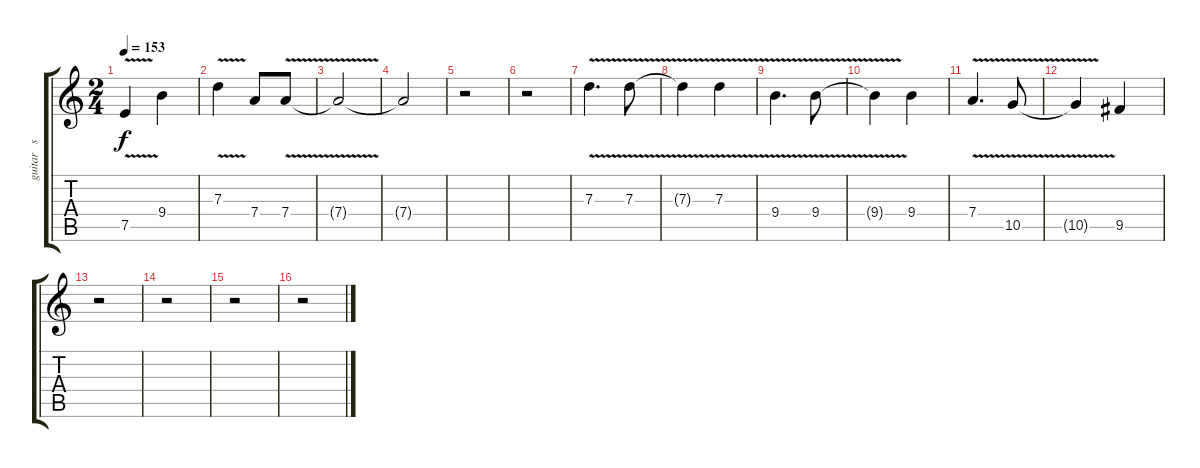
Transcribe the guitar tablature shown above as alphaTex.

\track ("guitar   solo   right" "guitar   s") {instrument overdrivenguitar}
\staff {score tabs}
\tuning (E4 B3 G3 D3 A2 E2) {hide}
\ts (2 4)
\tempo 153
\clef g2
\ks c
7.5{v}.4{dy f} 9.4.4 |
7.3{v}.4 7.4.8 7.4{v}.8 |
7.4{t}.2 |
7.4{t}.2 |
r.2 |
r.2 |
7.3{v}.4{d} 7.3{v}.8 |
7.3{t}.4 7.3{v}.4 |
9.4{v}.4{d} 9.4{v}.8 |
9.4{t}.4 9.4.4 |
7.4{v}.4{d} 10.5{v}.8 |
10.5{t}.4 9.5.4 |
r.2 |
r.2 |
r.2 |
r.2
